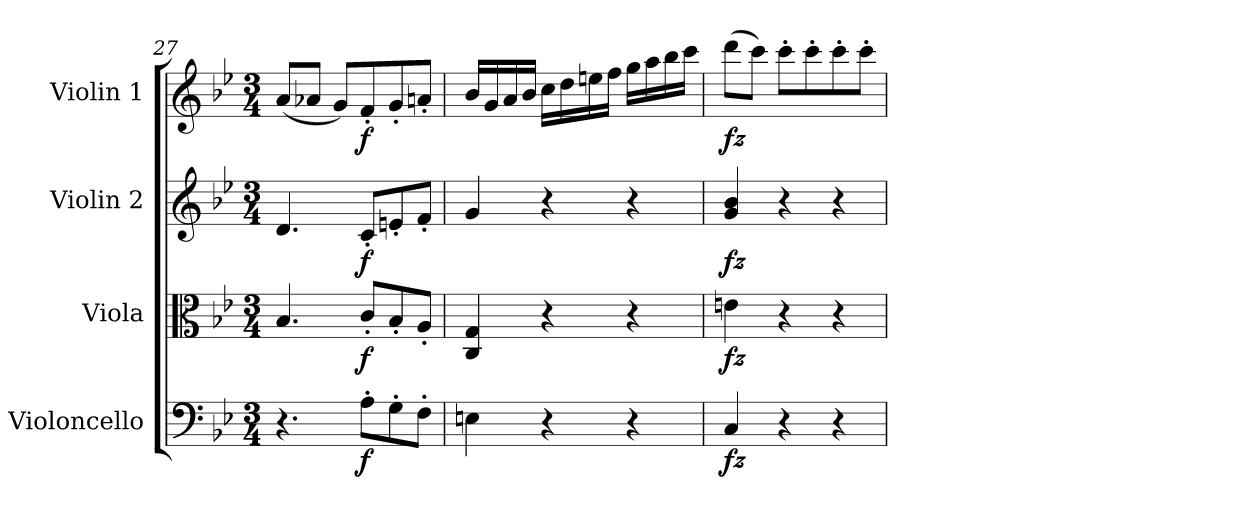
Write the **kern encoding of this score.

**kern	**dynam	**kern	**dynam	**kern	**dynam	**kern	**dynam
*part4	*part4	*part3	*part3	*part2	*part2	*part1	*part1
*staff4	*staff4	*staff3	*staff3	*staff2	*staff2	*staff1	*staff1
*I"Violoncello	*	*I"Viola	*	*I"Violin 2	*	*I"Violin 1	*
*I'Vc	*	*I'Vla	*	*I'Vln	*	*I'Vln	*
*clefF4	*	*clefC3	*	*clefG2	*	*clefG2	*
*k[b-e-]	*	*k[b-e-]	*	*k[b-e-]	*	*k[b-e-]	*
*M3/4	*	*M3/4	*	*M3/4	*	*M3/4	*
=27	=27	=27	=27	=27	=27	=27	=27
4.r	.	4.B-/	.	4.d/	.	(8a/L	.
.	.	.	.	.	.	8a-X/J	.
.	.	.	.	.	.	8g/L)	.
!	!LO:DY:b	!	!LO:DY:b	!	!LO:DY:b	!	!LO:DY:b
8A'\L	f	8c'/L	f	8c'/L	f	8f'/	f
8G'\	.	8B-'/	.	8en'/	.	8g'/	.
8F'\J	.	8A'/J	.	8f'/J	.	8an'/J	.
=28	=28	=28	=28	=28	=28	=28	=28
4En\	.	4C/ 4G/	.	4g/	.	16b-/LL	.
.	.	.	.	.	.	16g/	.
.	.	.	.	.	.	16a/	.
.	.	.	.	.	.	16b-/JJ	.
4r	.	4r	.	4r	.	16cc\LL	.
.	.	.	.	.	.	16dd\	.
.	.	.	.	.	.	16een\	.
.	.	.	.	.	.	16ff\JJ	.
4r	.	4r	.	4r	.	16gg\LL	.
.	.	.	.	.	.	16aa\	.
.	.	.	.	.	.	16bb-\	.
.	.	.	.	.	.	16ccc\JJ	.
!!LO:LB:g=z
=29	=29	=29	=29	=29	=29	=29	=29
!	!LO:DY:b	!	!LO:DY:b	!	!LO:DY:b	!	!LO:DY:b
4C/	fz	4en\	fz	4g/ 4b-/	fz	(8ddd\L	fz
.	.	.	.	.	.	8ccc\J)	.
4r	.	4r	.	4r	.	8ccc'\L	.
.	.	.	.	.	.	8ccc'\	.
4r	.	4r	.	4r	.	8ccc'\	.
.	.	.	.	.	.	8ccc'\J	.
=	=	=	=	=	=	=	=
*-	*-	*-	*-	*-	*-	*-	*-
